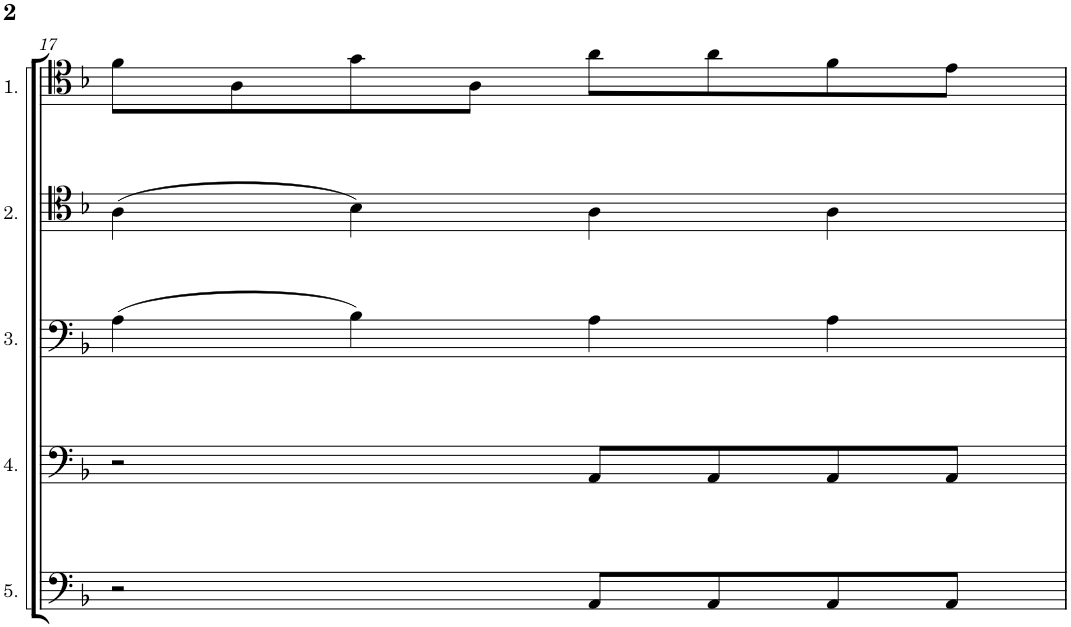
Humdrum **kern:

**kern	**kern	**kern	**kern	**kern
*part5	*part4	*part3	*part2	*part1
*staff5	*staff4	*staff3	*staff2	*staff1
*I"Cello 5	*I"Cello 4	*I"Cello 3	*I"Cello 2	*I"Cello 1
!!LO:PB:g=z
*clefF4	*clefF4	*clefF4	*clefC4	*clefC4
*k[b-]	*k[b-]	*k[b-]	*k[b-]	*k[b-]
*M4/4	*M4/4	*M4/4	*M4/4	*M4/4
=17	=17	=17	=17	=17
2r	2r	(4A\	(4A\	8f\L
.	.	.	.	8A\
.	.	4B-\)	4B-\)	8g\
.	.	.	.	8A\J
8AA/L	8AA/L	4A\	4A\	8a\L
8AA/	8AA/	.	.	8a\
8AA/	8AA/	4A\	4A\	8f\
8AA/J	8AA/J	.	.	8e\J
=	=	=	=	=
*-	*-	*-	*-	*-
